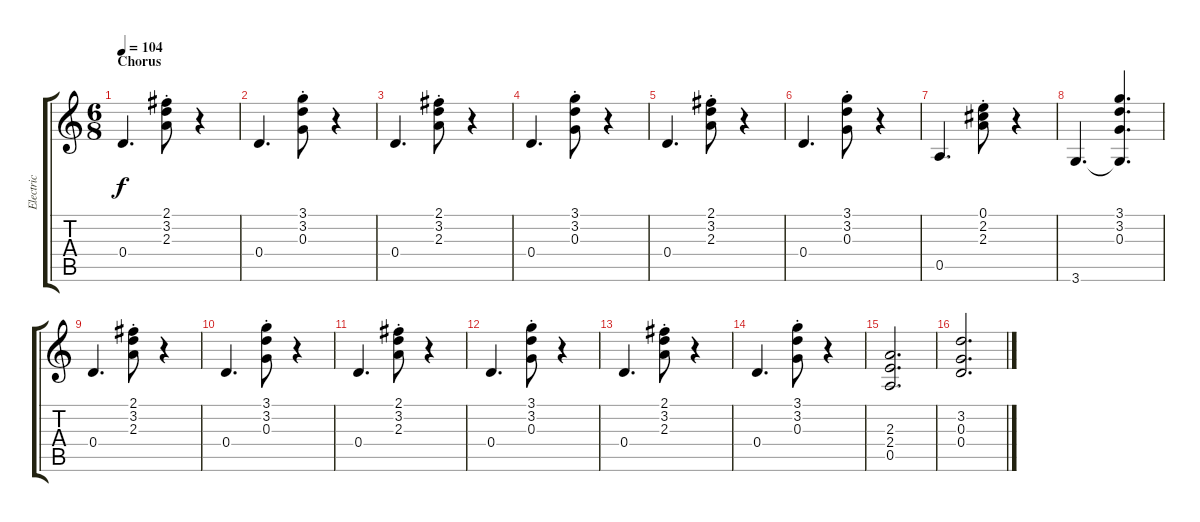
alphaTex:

\track ("Electric" "Electric") {instrument overdrivenguitar}
\staff {score tabs}
\tuning (E4 B3 G3 D3 A2 E2) {hide}
\ts (6 8)
\section ("" "Chorus")
\tempo 104
\clef g2
\ks c
0.4.4{d dy f} (2.1{st} 3.2{st} 2.3{st}).8 r.4 |
0.4.4{d} (3.1{st} 3.2{st} 0.3{st}).8 r.4 |
0.4.4{d} (2.1{st} 3.2{st} 2.3{st}).8 r.4 |
0.4.4{d} (3.1{st} 3.2{st} 0.3{st}).8 r.4 |
0.4.4{d} (2.1{st} 3.2{st} 2.3{st}).8 r.4 |
0.4.4{d} (3.1{st} 3.2{st} 0.3{st}).8 r.4 |
0.5.4{d} (0.1{st} 2.2{st} 2.3{st}).8 r.4 |
3.6.4{d} (3.1 3.2 0.3 3.6{t}).4{d} |
0.4.4{d} (2.1{st} 3.2{st} 2.3{st}).8 r.4 |
0.4.4{d} (3.1{st} 3.2{st} 0.3{st}).8 r.4 |
0.4.4{d} (2.1{st} 3.2{st} 2.3{st}).8 r.4 |
0.4.4{d} (3.1{st} 3.2{st} 0.3{st}).8 r.4 |
0.4.4{d} (2.1{st} 3.2{st} 2.3{st}).8 r.4 |
0.4.4{d} (3.1{st} 3.2{st} 0.3{st}).8 r.4 |
(2.3 2.4 0.5).2{d} |
(3.2 0.3 0.4).2{d}
